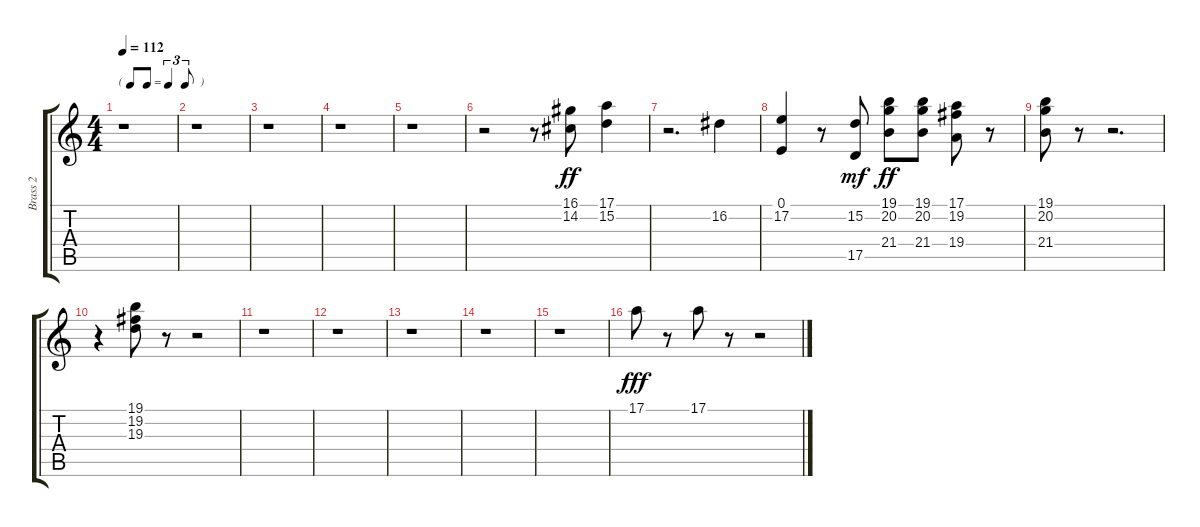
\track ("Brass 2" "Brass 2") {instrument brasssection}
\staff {score tabs}
\tuning (E4 B3 G3 D3 A2 E2) {hide}
\ts (4 4)
\tf triplet8th
\tempo 112
\clef g2
\ks c
r.1{dy mp} |
r.1 |
r.1 |
r.1 |
r.1 |
r.2 r.8 (16.1 14.2).8{dy ff} (17.1 15.2).4 |
r.2{d} 16.2.4 |
(0.1 17.2).4 r.8 (15.2 17.5).8{dy mf} (19.1 20.2 21.4).8{dy ff} (19.1 20.2 21.4).8 (17.1 19.2 19.4).8 r.8 |
(19.1 20.2 21.4).8 r.8 r.2{d} |
r.4 (19.1 19.2 19.3).8 r.8 r.2 |
r.1 |
r.1 |
r.1 |
r.1 |
r.1 |
17.1.8{dy fff} r.8 17.1.8 r.8 r.2
